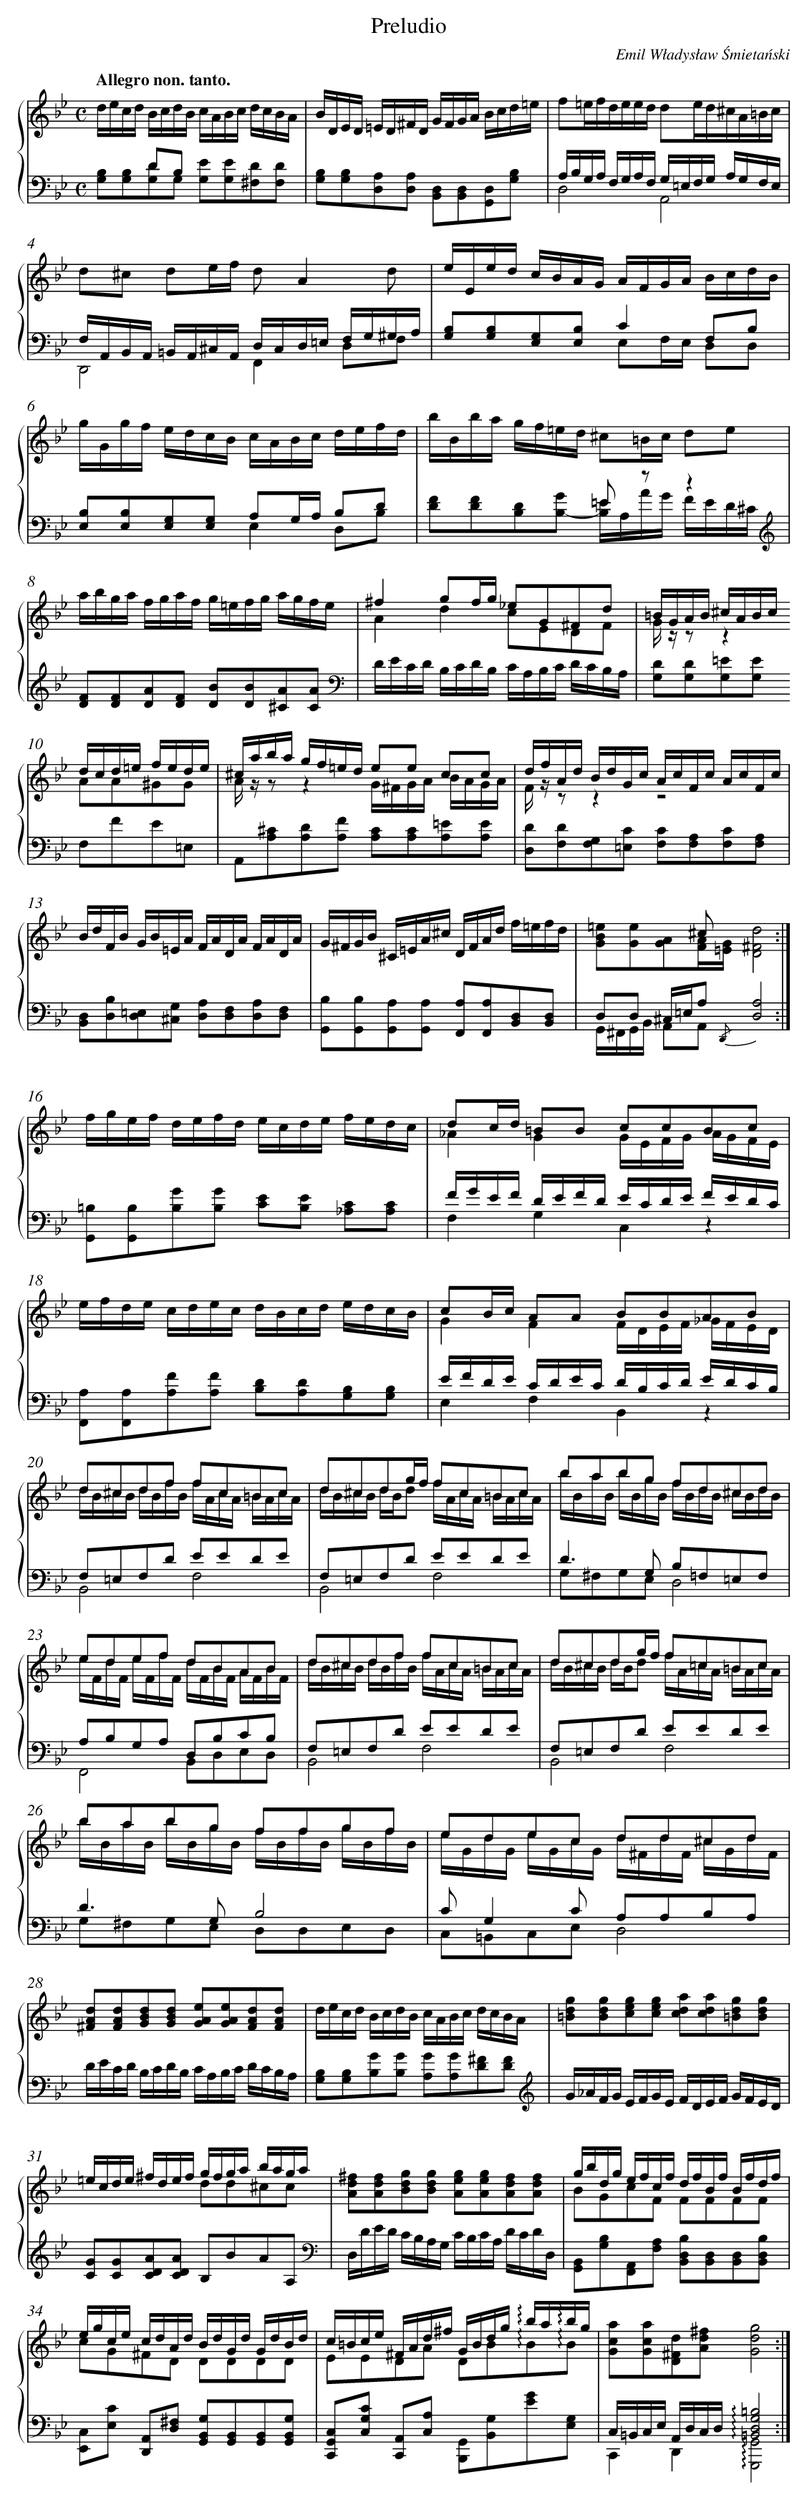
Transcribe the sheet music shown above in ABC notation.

X:1
T: Preludio
C: Emil Władysław Śmietański
L: 1/16
M: C
Q: "Allegro non. tanto."
%%staves {1 2}
V: 1 clef=treble
V: 2 clef=bass
K: Bb
[V:1] decd BcdB cABc dcBA |
[V:2] x4D2B,2x8 & [B,2G,2][B,2G,2][D2G,2]G,2 [E2G,2][E2G,2][D2^F,2][D2F,2] |
[V:1] BDED =ED^FD GFGA Bcd=e |
[V:2] [B,2G,2][B,2G,2][A,2D,2][A,2D,2] [D,2B,,2][D,2B,,2][D,2G,,2][B,2G,2] |
[V:1] f2=efdeed d2ed^cA=Bc |
[V:2] A,B,G,A, F,G,A,F, G,=E,F,G, A,G,F,E, & D,8A,,8 |
[V:1] d2^c2 d2ef d2A4d2 |
[V:2] F,A,,B,,A,, =B,,A,,^C,A,, D,C,D,=E, F,G,^G,A, & D,,8F,,4D,2F,2 |
[V:1] eEed cBAG AFGA BcdB |
[V:2] [B,2G,2][B,2G,2][G,2E,2][B,2E,2]C4F,2B,2 & x8E,2F,E, D,2D,2 |
[V:1] gGgf edcB cABc defd |
[V:2] [B,2E,2][B,2E,2][G,2E,2][G,2E,2] A,2G,A, B,2D2 & x8E,4D,2B,2 |
[V:1] bBba gf=ed ^c2=Bc d2e2 |
[V:2] x8=E2 z2z4 & [F2D2][F2D2][D2B,2][G2B,2-] [=EB,]A,AG FED^C |
[V:1] abga fgaf g=efg agfe |
[V:2] [K:clef=treble][F2D2][F2D2][A2D2][F2D2] [B2D2][B2D2][A2^C2][A2C2][K:clef=bass] |
[V:1] ^f4g2fg _e2G2^F2d2 & A4d4c2E2D2F2 |
[V:2] DECD B,CDB, CA,B,C DCB,A, |
[V:1] =BGAB ^cABc dcd=e fede & G z z2z4A2A2^G2G2 |
[V:2] [D2G,2][D2G,2][=E2G,2][E2G,2] F,2F2E2=E,2 |
[V:1] ^caba gf=ed e2e2 c2c2 & A z z2z4G^FGA BAGA |
[V:2] A,,2[^C2A,2][D2A,2][F2A,2] [C2A,2][C2A,2][=E2A,2][E2A,2] |
[V:1] dfAd BdGc AcFc AcFc & F z z2z4z8 |
[V:2] [D2D,2][D2F,2][G,2F,2][C2=E,2] [C2F,2][A,2F,2][C2F,2][A,2F,2] |
[V:1] BdFB GB=EA FADA FADA |
[V:2] [D,2B,,2][B,2D,2][=E,2D,2][G,2^C,2] [A,2D,2][F,2D,2][A,2D,2][F,2D,2] |
[V:1] G^FGB ^C=EA^c DFAd f=efd |
[V:2] [B,2G,,2][B,2G,,2][A,2G,,2][A,2G,,2] [A,2F,,2][A,2F,,2][D,2B,,2][D,2B,,2] |
[V:1] x4>^c4x8 & [=e2B2G2][e2G2][A2G2][AF][G=E][d8^F8D8] :|]
[V:2] D,2D,2 ^C,=E,A,2 {/D,,}[A,8D,8] & G,,^F,,G,,B,, A,,2A,,2x8 :|]
[V:1] fgef defd ecde fedc |
[V:2] [=B,2G,,2][B,2G,,2][G2B,2][G2B,2] [E2C2][E2B,2] [C2_A,2][C2A,2] |
[V:1] d2cd =B2B2 c2c2B2c2 & _A4G4GEFG AGFE |
[V:2] FGEF DEFD ECDE FEDC & F,4G,4C,4z4 |
[V:1] efde cdec dBcd edcB |
[V:2] [A,2F,,2][A,2F,,2][F2A,2][F2A,2] [D2B,2][D2A,2][B,2G,2][B,2G,2] |
[V:1] c2Bc A2A2 B2B2A2B2 & G4F4FDEF _GFED |
[V:2] EFDE CDEC DB,CD EDCB, & E,4F,4B,,4z4 |
[V:1] d2^c2d2f2 f2c2=B2c2 & dB^cB dBfB fAcA =BAcA |
[V:2] F,2=E,2F,2D2 E2E2D2E2 & B,,8F,8 |
[V:1] d2^c2d2gf f2c2=B2c2 & dB^cB dBd2 fAcA =BAcA |
[V:2] F,2=E,2F,2D2 E2E2D2E2 & B,,8F,8 |
[V:1] b2a2b2g2 f2d2^c2d2 & bBaB bBgB fBdB ^cBdB |
[V:2] D4>G,4 B,2=F,2=E,2F,2 & G,2^F,2G,2E,2D,8 |
[V:1] e2d2e2f2 d2B2A2B2 & eFdF eFfF dFBF AFBF |
[V:2] A,2B,2G,2A,2 D,2B,2C2B,2 & F,,8B,,2D,2E,2D,2 |
[V:1] d2^c2d2f2 f2c2=B2c2 & dB^cB dBfB fAcA =BAcA |
[V:2] F,2=E,2F,2D2 E2E2D2E2 & B,,8F,8 |
[V:1] d2^c2d2gf f2=c2=B2c2 & dB^cB dBd2 fA=cA =BAcA |
[V:2] F,2=E,2F,2D2 E2E2D2E2 & B,,8F,8 |
[V:1] b2a2b2g2 f2f2g2f2 & bBaB bBgB fBfB gBfB |
[V:2] D4>G,4B,8 & G,2^F,2G,2E,2 D,2D,2E,2D,2 |
[V:1] e2d2e2c2 d2d2^c2d2 & eGdG eGcG d^FdF ^cGdF |
[V:2] C2G,4C2 A,2A,2B,2A,2 & C,2=B,,2C,2E,2D,8 |
[V:1] [d2A2^F2][d2A2F2][d2B2G2][d2B2G2] [e2A2G2][e2A2G2][d2A2F2][d2A2F2] |
[V:2] DECD B,CDB, CA,B,C DCB,A, |
[V:1] decd BcdB cABc dcBA |
[V:2] [B,2G,2][B,2G,2][G2B,2][G2B,2] [G2A,2][G2A,2][^F2D2][F2D2] |
[V:1] [g2d2=B2][g2d2B2][g2e2c2][g2e2c2] [a2d2c2][a2d2c2][g2d2=B2][g2d2B2] |
[V:2] [K:clef=treble]G_AFG EFGE FDEF GFED |
[V:1] =ecde ^fdef gfga baga & x8d2d2^c2c2 |
[V:2] [G2C2][G2C2][A2D2C2][A2D2C2] B,2B2A2A,2[K:clef=bass] |
[V:1] [^f2d2A2][f2d2A2][g2d2B2][g2d2B2] [g2e2A2][g2e2A2][f2d2A2][f2d2A2] |
[V:2] D,DED CB,A,G, CB,CA, DCDD, |
[V:1] gbdg efcf dfBf Bfdf & B2G2c2F2 F2F2F2F2 |
[V:2] [B,,2G,,2][B,2G,2][A,,2F,,2][A,2F,2] [B,2D,2B,,2][D,2B,,2][D,2B,,2][B,2D,2B,,2] |
[V:1] egce cdAd BdGd GdBd & c2G2^F2D2 D2D2D2D2 |
[V:2] [C,2E,,2][C2E,2] [A,,2D,,2][^F,2D,2] [G,2B,,2G,,2][B,,2G,,2][B,,2G,,2][G,2B,,2G,,2] |
[V:1] c=Bce ^FAd^f GBdg !arpeggio!ba!arpeggio!bg & E2E2D2A2 D2B2!arpeggio!B2!arpeggio!B2 |
[V:2] [C,2G,,2C,,2][C2G,2C,2] [A,,2C,,2][A,2C,2] [G,,2B,,,2][G,2B,,2][G2E2][G,2E,2] |
[V:1] [a2c2G2][a2c2G2][d2^F2D2][^f2d2A2][g8d8G8] :|]
[V:2] C,=B,,C,E, A,,D,C,D,!arpeggio![=B,8G,8D,8=B,,8] & C,,4D,,4!arpeggio![G,,8G,,,8] :|]
